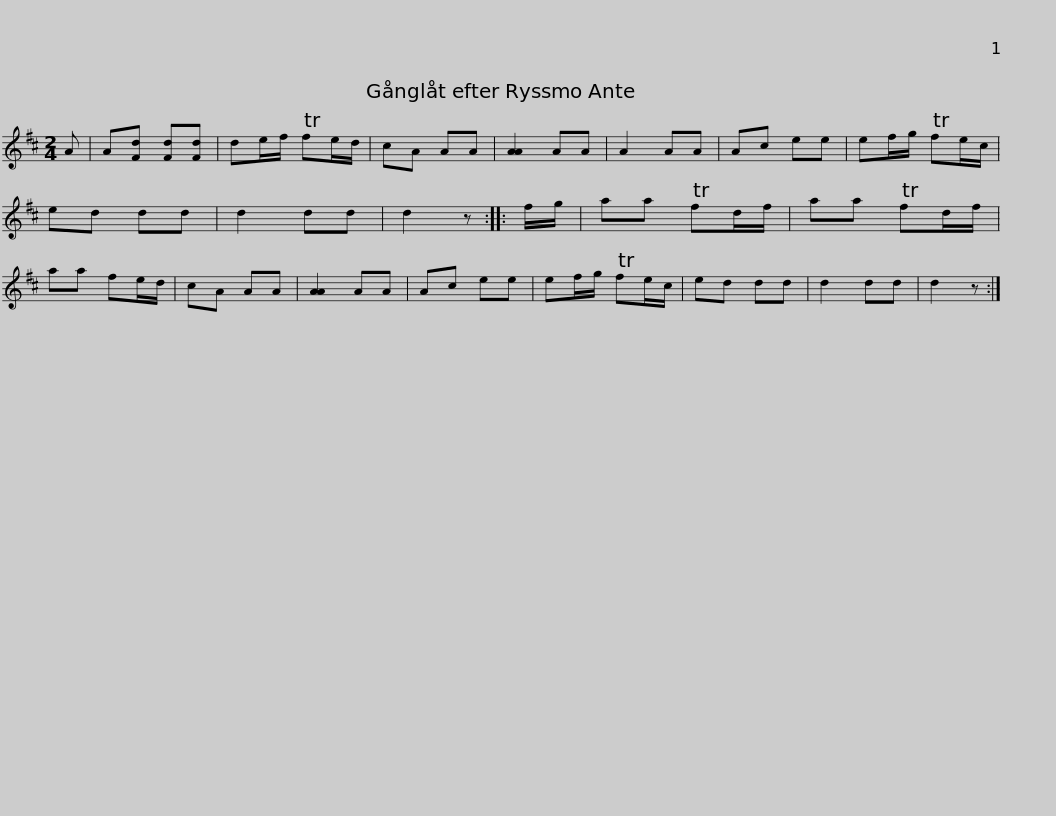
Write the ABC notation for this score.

X:1
L:1/8
M:2/4
I:linebreak $
K:D
V:1 treble
V:1
 A | A[Fd] [Fd][Fd] | de/f/ Tfe/d/ | cA AA | [AA]2 AA | %5
 A2 AA | Ac ee | ef/g/ Tfe/c/ | ed dd | d2 dd | %10
 d2 z ::$ f/g/ | aa Tfd/f/ | aa Tfd/f/ | aa fe/d/ | %15
 cA AA | [AA]2 AA | Ac ee | ef/g/ Tfe/c/ | ed dd | %20
 d2 dd |$ d2 z :| %22
